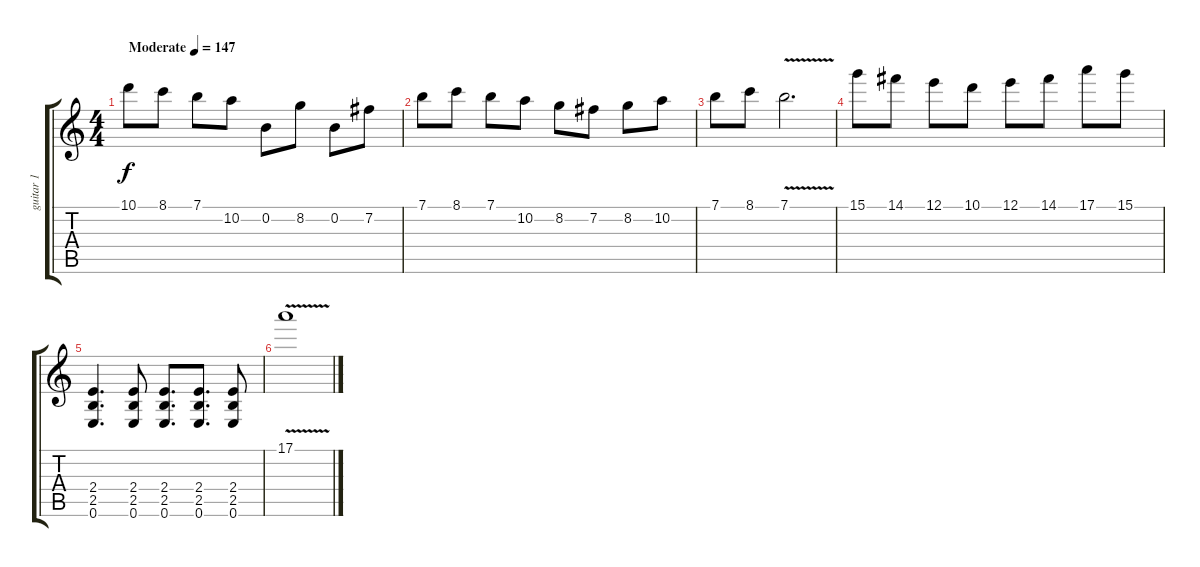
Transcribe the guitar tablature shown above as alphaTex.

\track ("guitar 1" "guitar 1") {instrument distortionguitar}
\staff {score tabs}
\tuning (E4 B3 G3 D3 A2 E2) {hide}
\ts (4 4)
\tempo (147 "Moderate")
\tempo 130
\tempo (147 "Moderate")
\clef g2
\ks c
10.1.8{dy f instrument distortionguitar} 8.1.8 7.1.8 10.2.8 0.2.8 8.2.8 0.2.8 7.2.8 |
7.1.8 8.1.8 7.1.8 10.2.8 8.2.8 7.2.8 8.2.8 10.2.8 |
7.1.8 8.1.8 7.1{v}.2{d} |
15.1.8 14.1.8 12.1.8 10.1.8 12.1.8 14.1.8 17.1.8 15.1.8 |
(2.4 2.5 0.6).4{d} (2.4 2.5 0.6).8 (2.4 2.5 0.6).8{d} (2.4 2.5 0.6).8{d} (2.4 2.5 0.6).8 |
17.1{v}.1
